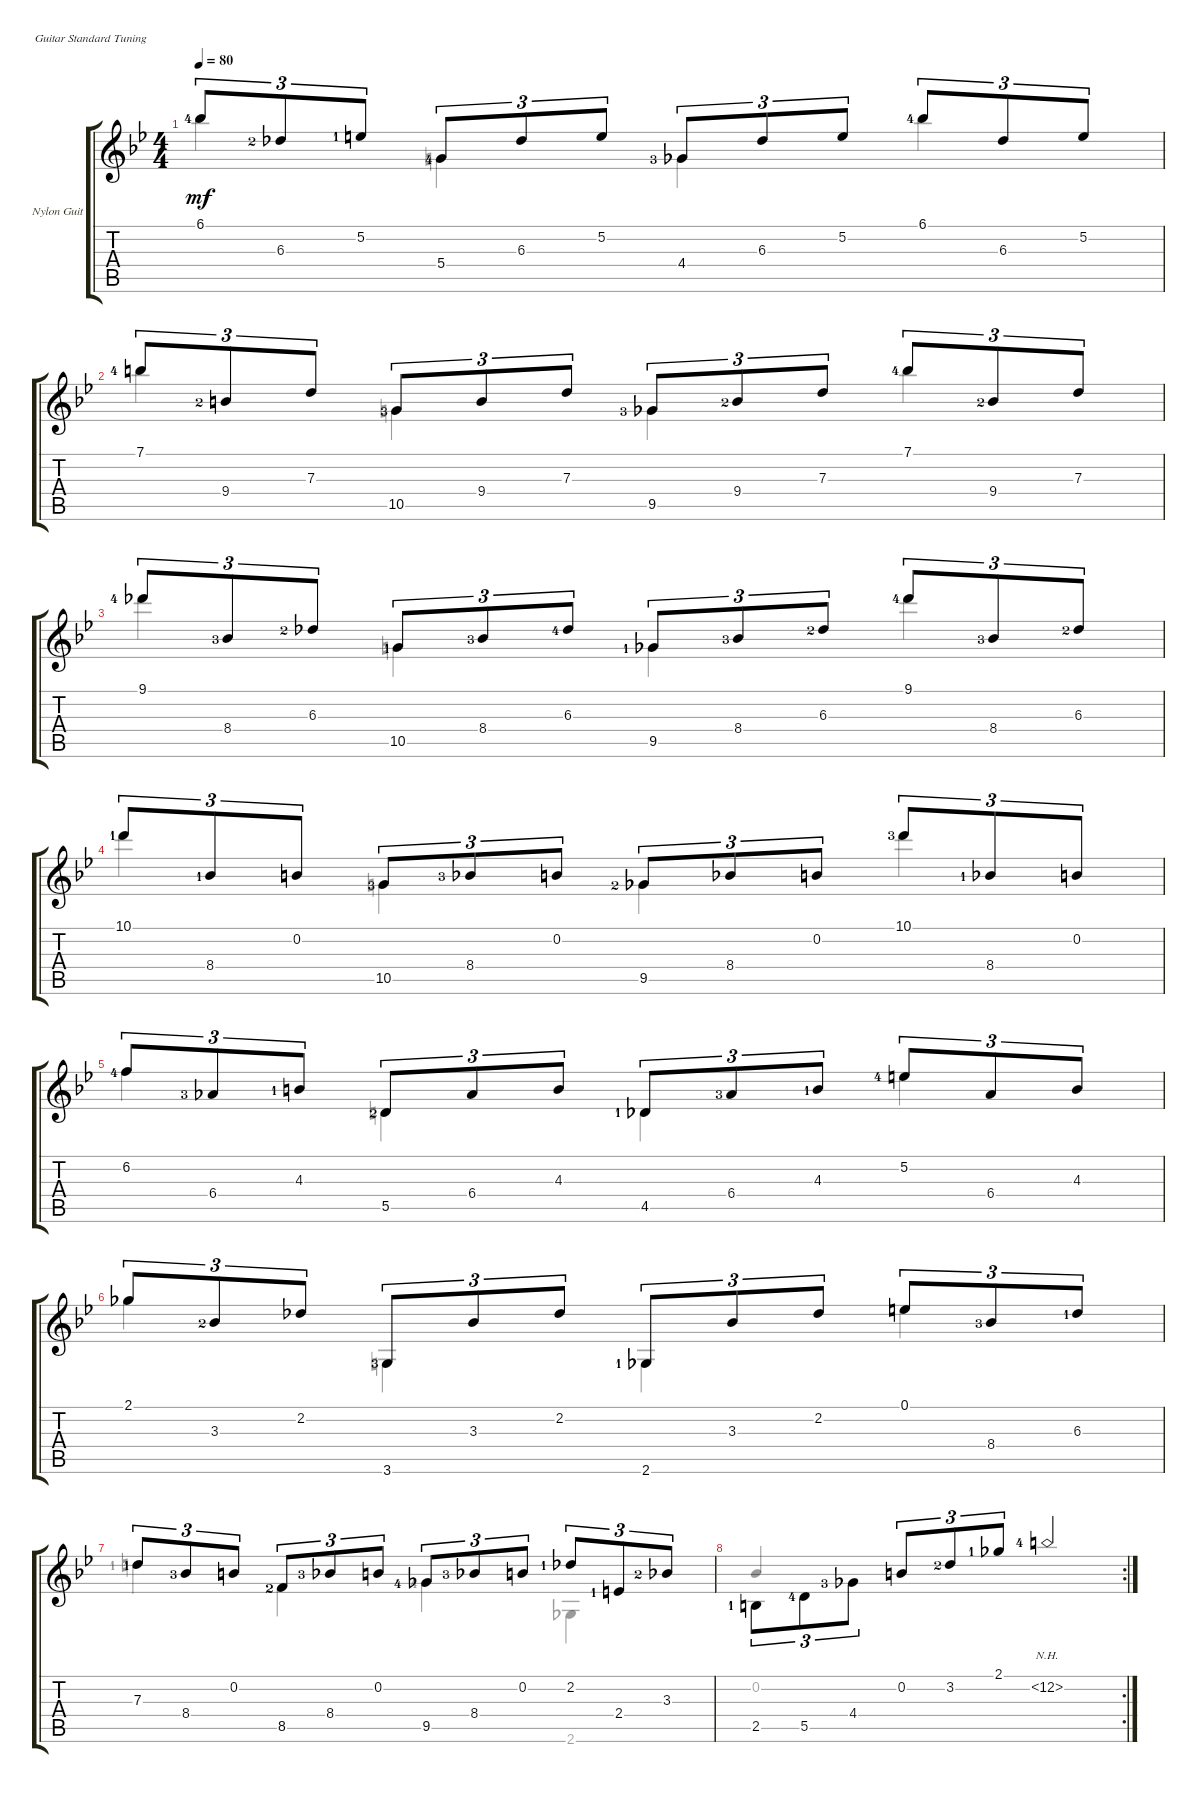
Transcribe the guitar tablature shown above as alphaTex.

\defaultSystemsLayout 4
\bracketExtendMode groupsimilarinstruments
\firstSystemTrackNameOrientation horizontal
\otherSystemsTrackNameOrientation horizontal
\track ("Nylon Guitar" "Nylon Guit") {instrument acousticguitarsteel}
\staff {score tabs}
\tuning (E4 B3 G3 D3 A2 E2)
\voice
\ts (4 4)
\tempo 80
\clef g2
\ks bb
6.1{lf 5}.8{tu (3 2) dy mf} 6.3{lf 3}.8{tu (3 2)} 5.2{lf 2}.8{tu (3 2)} 5.4{lf 5}.8{tu (3 2)} 6.3.8{tu (3 2)} 5.2.8{tu (3 2)} 4.4{lf 4}.8{tu (3 2)} 6.3.8{tu (3 2)} 5.2.8{tu (3 2)} 6.1{lf 5}.8{tu (3 2)} 6.3.8{tu (3 2)} 5.2.8{tu (3 2)} |
7.1{lf 5}.8{tu (3 2)} 9.4{lf 3}.8{tu (3 2)} 7.3.8{tu (3 2)} 10.5{lf 4}.8{tu (3 2)} 9.4.8{tu (3 2)} 7.3.8{tu (3 2)} 9.5{lf 4}.8{tu (3 2)} 9.4{lf 3}.8{tu (3 2)} 7.3.8{tu (3 2)} 7.1{lf 5}.8{tu (3 2)} 9.4{lf 3}.8{tu (3 2)} 7.3.8{tu (3 2)} |
9.1{lf 5}.8{tu (3 2)} 8.4{lf 4}.8{tu (3 2)} 6.3{lf 3}.8{tu (3 2)} 10.5{lf 2}.8{tu (3 2)} 8.4{lf 4}.8{tu (3 2)} 6.3{lf 5}.8{tu (3 2)} 9.5{lf 2}.8{tu (3 2)} 8.4{lf 4}.8{tu (3 2)} 6.3{lf 3}.8{tu (3 2)} 9.1{lf 5}.8{tu (3 2)} 8.4{lf 4}.8{tu (3 2)} 6.3{lf 3}.8{tu (3 2)} |
10.1{lf 2}.8{tu (3 2)} 8.4{lf 2}.8{tu (3 2)} 0.2.8{tu (3 2)} 10.5{lf 4}.8{tu (3 2)} 8.4{lf 4}.8{tu (3 2)} 0.2.8{tu (3 2)} 9.5{lf 3}.8{tu (3 2)} 8.4.8{tu (3 2)} 0.2.8{tu (3 2)} 10.1{lf 4}.8{tu (3 2)} 8.4{lf 2}.8{tu (3 2)} 0.2.8{tu (3 2)} |
6.2{lf 5}.8{tu (3 2)} 6.4{lf 4}.8{tu (3 2)} 4.3{lf 2}.8{tu (3 2)} 5.5{lf 3}.8{tu (3 2)} 6.4.8{tu (3 2)} 4.3.8{tu (3 2)} 4.5{lf 2}.8{tu (3 2)} 6.4{lf 4}.8{tu (3 2)} 4.3{lf 2}.8{tu (3 2)} 5.2{lf 5}.8{tu (3 2)} 6.4.8{tu (3 2)} 4.3.8{tu (3 2)} |
2.1.8{tu (3 2)} 3.3{lf 3}.8{tu (3 2)} 2.2.8{tu (3 2)} 3.6{lf 4}.8{tu (3 2)} 3.3.8{tu (3 2)} 2.2.8{tu (3 2)} 2.6{lf 2}.8{tu (3 2)} 3.3.8{tu (3 2)} 2.2.8{tu (3 2)} 0.1.8{tu (3 2)} 8.4{lf 4}.8{tu (3 2)} 6.3{lf 2}.8{tu (3 2)} |
7.3{lf 2}.8{tu (3 2)} 8.4{lf 4}.8{tu (3 2)} 0.2.8{tu (3 2)} 8.5{lf 3}.8{tu (3 2)} 8.4{lf 4}.8{tu (3 2)} 0.2.8{tu (3 2)} 9.5{lf 5}.8{tu (3 2)} 8.4{lf 4}.8{tu (3 2)} 0.2.8{tu (3 2)} 2.2{lf 2}.8{tu (3 2)} 2.4{lf 2}.8{tu (3 2)} 3.3{lf 3}.8{tu (3 2)} |
\rc 2
2.5{lf 2}.8{tu (3 2) beam invert} 5.5{lf 5}.8{tu (3 2)} 4.4{lf 4}.8{tu (3 2)} 0.2.8{tu (3 2)} 3.2{lf 3}.8{tu (3 2)} 2.1{lf 2}.8{tu (3 2)} 12.2{nh lf 5}.2
\voice
\clef g2
\ottava regular
\simile none
\ks bb
6.1.4{dy mf} 5.4.4 4.4.4 6.1.4 |
7.1.4 10.5.4 9.5.4 7.1.4 |
9.1.4 10.5.4 9.5.4 9.1.4 |
10.1.4 10.5.4 9.5.4 10.1.4 |
6.2.4 5.5.4 4.5.4 5.2.4 |
2.1.4 3.6.4 2.6.4 0.1.4 |
7.3{lf 2}.4 8.5{lf 3}.4 9.5{lf 5}.4 2.6.4 |
0.2.4{beam invert}
